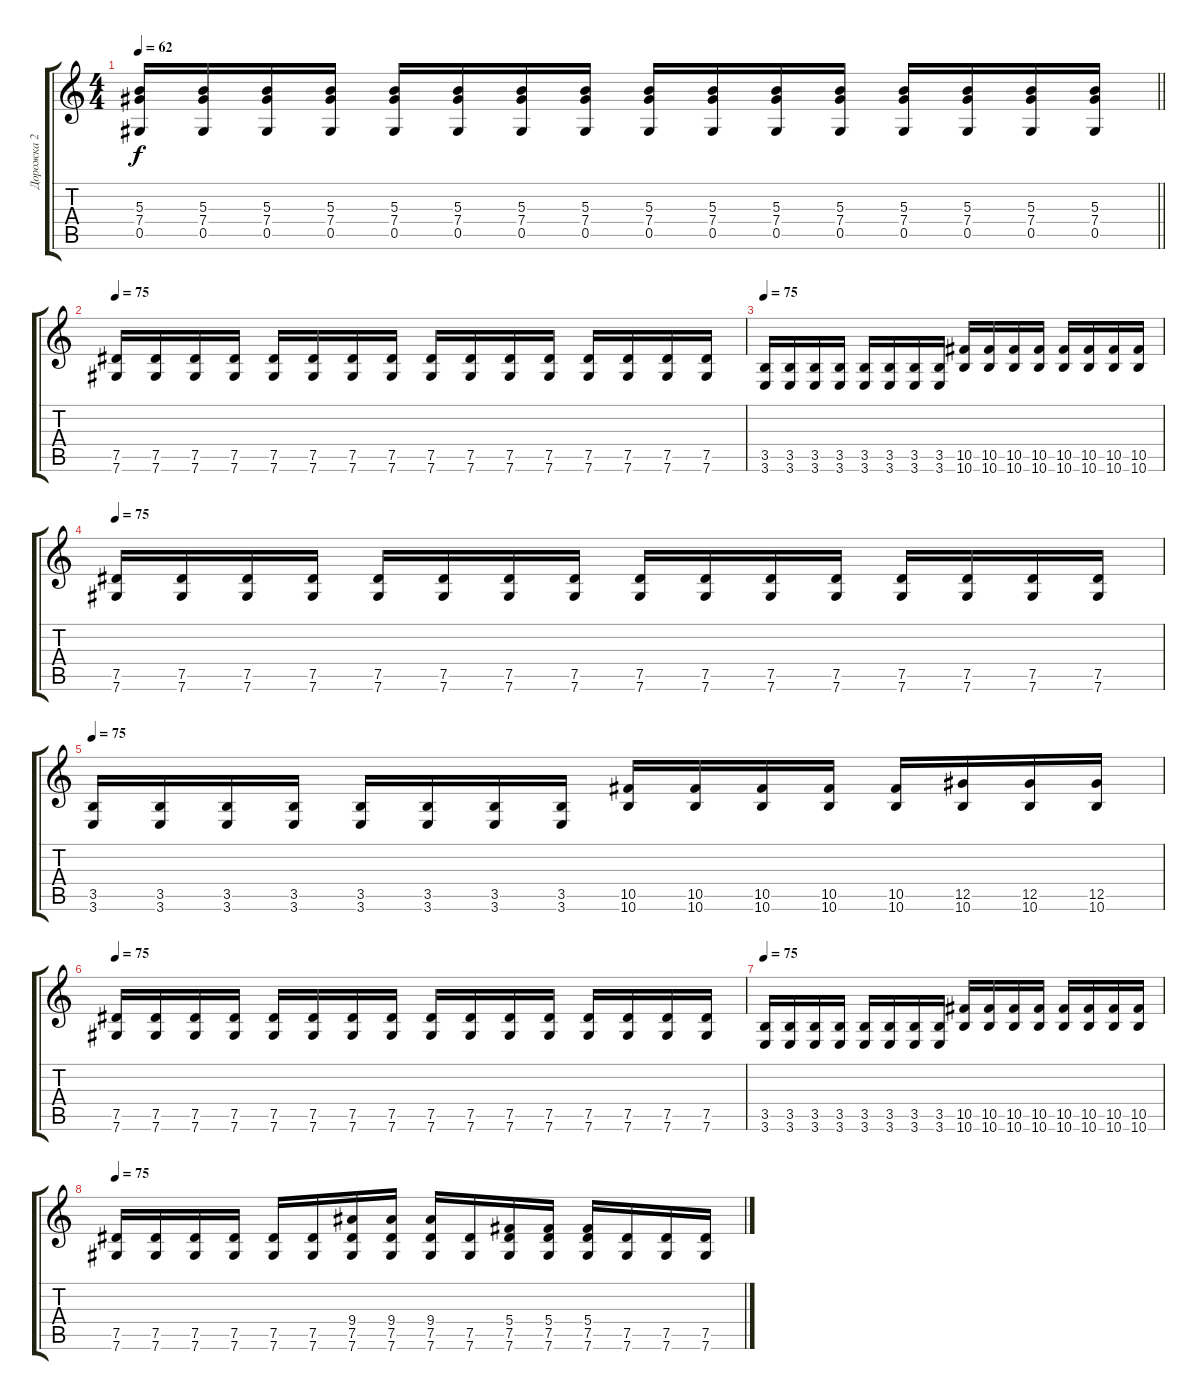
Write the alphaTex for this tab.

\track ("Дорожка 2" "Дорожка 2") {instrument distortionguitar}
\staff {score tabs}
\tuning (Eb4 Bb3 Gb3 Db3 Ab2 Db2) {hide}
\ts (4 4)
\section ("" "")
\tempo 62
\clef g2
\barLineRight lightlight
\ks c
(5.3 7.4 0.5).16{dy f} (5.3 7.4 0.5).16 (5.3 7.4 0.5).16 (5.3 7.4 0.5).16 (5.3 7.4 0.5).16 (5.3 7.4 0.5).16 (5.3 7.4 0.5).16 (5.3 7.4 0.5).16 (5.3 7.4 0.5).16 (5.3 7.4 0.5).16 (5.3 7.4 0.5).16 (5.3 7.4 0.5).16 (5.3 7.4 0.5).16 (5.3 7.4 0.5).16 (5.3 7.4 0.5).16 (5.3 7.4 0.5).16 |
\section ("" "")
\tempo 75
(7.5 7.6).16 (7.5 7.6).16 (7.5 7.6).16 (7.5 7.6).16 (7.5 7.6).16 (7.5 7.6).16 (7.5 7.6).16 (7.5 7.6).16 (7.5 7.6).16 (7.5 7.6).16 (7.5 7.6).16 (7.5 7.6).16 (7.5 7.6).16 (7.5 7.6).16 (7.5 7.6).16 (7.5 7.6).16 |
\tempo 75
(3.5 3.6).16 (3.5 3.6).16 (3.5 3.6).16 (3.5 3.6).16 (3.5 3.6).16 (3.5 3.6).16 (3.5 3.6).16 (3.5 3.6).16 (10.5 10.6).16 (10.5 10.6).16 (10.5 10.6).16 (10.5 10.6).16 (10.5 10.6).16 (10.5 10.6).16 (10.5 10.6).16 (10.5 10.6).16 |
\tempo 75
(7.5 7.6).16 (7.5 7.6).16 (7.5 7.6).16 (7.5 7.6).16 (7.5 7.6).16 (7.5 7.6).16 (7.5 7.6).16 (7.5 7.6).16 (7.5 7.6).16 (7.5 7.6).16 (7.5 7.6).16 (7.5 7.6).16 (7.5 7.6).16 (7.5 7.6).16 (7.5 7.6).16 (7.5 7.6).16 |
\tempo 75
(3.5 3.6).16 (3.5 3.6).16 (3.5 3.6).16 (3.5 3.6).16 (3.5 3.6).16 (3.5 3.6).16 (3.5 3.6).16 (3.5 3.6).16 (10.5 10.6).16 (10.5 10.6).16 (10.5 10.6).16 (10.5 10.6).16 (10.5 10.6).16 (12.5 10.6).16 (12.5 10.6).16 (12.5 10.6).16 |
\tempo 75
(7.5 7.6).16 (7.5 7.6).16 (7.5 7.6).16 (7.5 7.6).16 (7.5 7.6).16 (7.5 7.6).16 (7.5 7.6).16 (7.5 7.6).16 (7.5 7.6).16 (7.5 7.6).16 (7.5 7.6).16 (7.5 7.6).16 (7.5 7.6).16 (7.5 7.6).16 (7.5 7.6).16 (7.5 7.6).16 |
\tempo 75
(3.5 3.6).16 (3.5 3.6).16 (3.5 3.6).16 (3.5 3.6).16 (3.5 3.6).16 (3.5 3.6).16 (3.5 3.6).16 (3.5 3.6).16 (10.5 10.6).16 (10.5 10.6).16 (10.5 10.6).16 (10.5 10.6).16 (10.5 10.6).16 (10.5 10.6).16 (10.5 10.6).16 (10.5 10.6).16 |
\tempo 75
(7.5 7.6).16 (7.5 7.6).16 (7.5 7.6).16 (7.5 7.6).16 (7.5 7.6).16 (7.5 7.6).16 (9.4 7.5 7.6).16 (9.4 7.5 7.6).16 (9.4 7.5 7.6).16 (7.5 7.6).16 (5.4 7.5 7.6).16 (5.4 7.5 7.6).16 (5.4 7.5 7.6).16 (7.5 7.6).16 (7.5 7.6).16 (7.5 7.6).16
